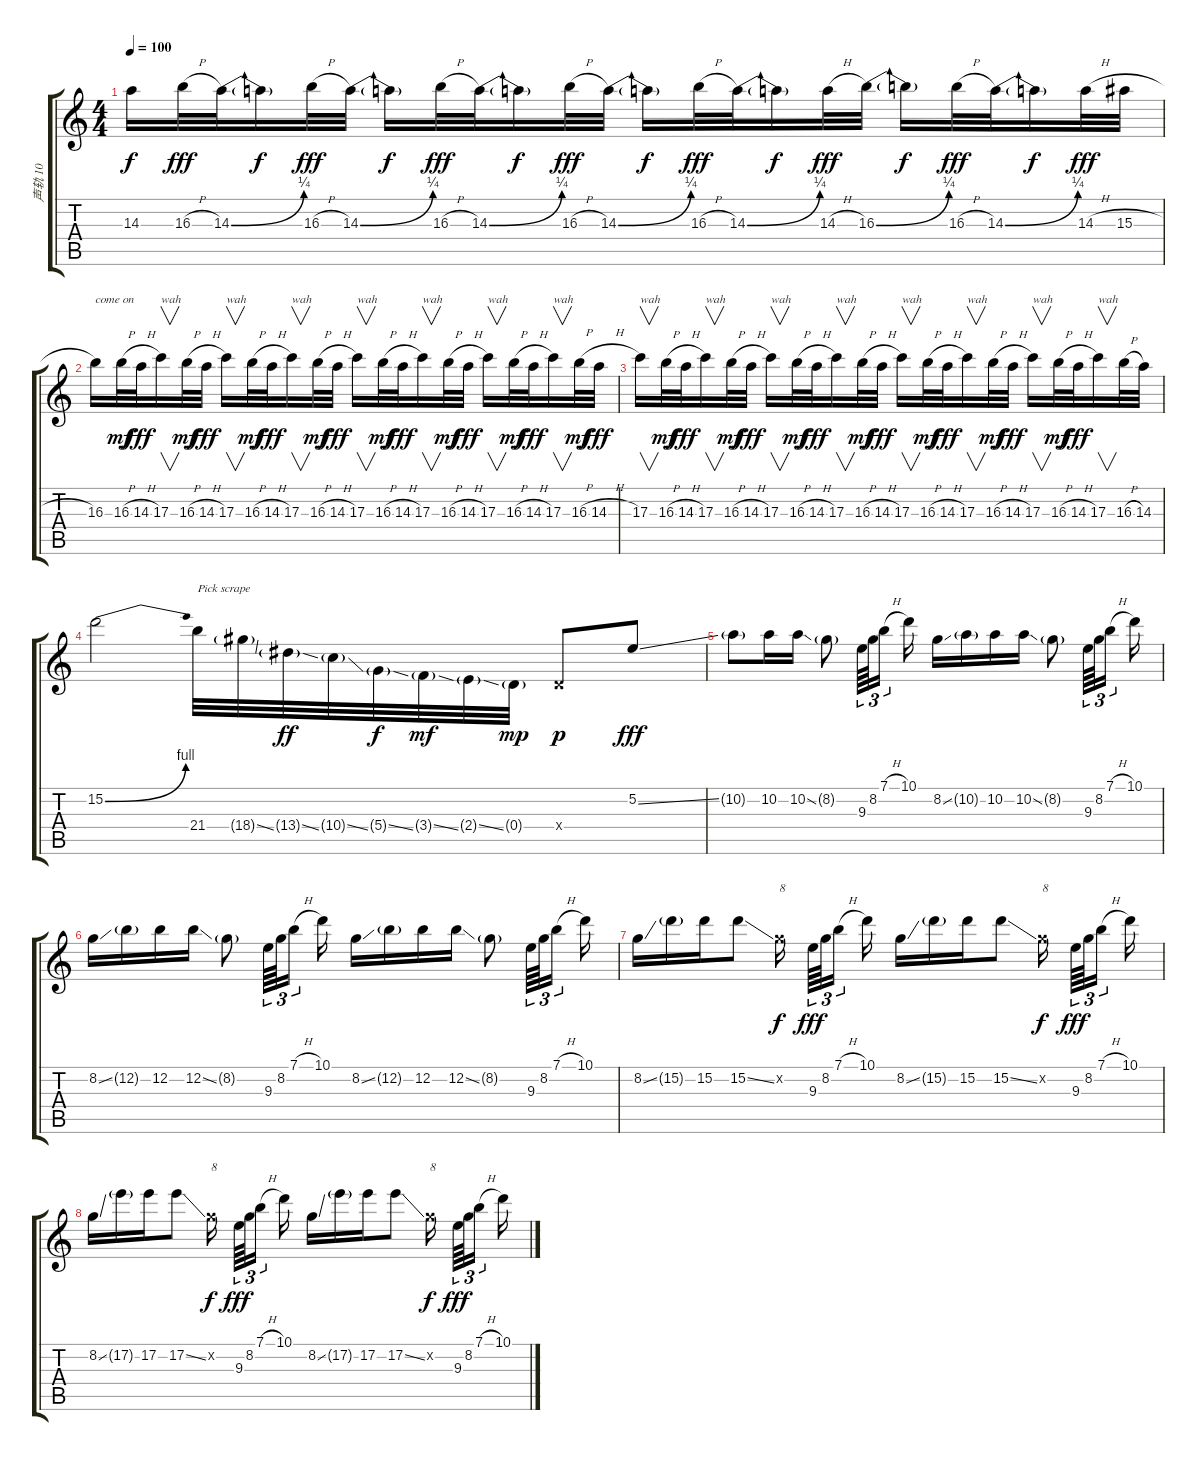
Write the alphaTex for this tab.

\track ("声轨 10" "声轨 10") {instrument distortionguitar}
\staff {score tabs}
\tuning (E4 B3 G3 D3 A2 E2) {hide}
\ts (4 4)
\tempo 100
\clef g2
\ks c
14.3{t}.16{dy f} 16.3{h}.32{dy fff} 14.3{be (bend 0 0 60 1)}.32 14.3{t}.16{dy f} 16.3{h}.32{dy fff} 14.3{be (bend 0 0 60 1)}.32 14.3{t}.16{dy f} 16.3{h}.32{dy fff} 14.3{be (bend 0 0 60 1)}.32 14.3{t}.16{dy f} 16.3{h}.32{dy fff} 14.3{be (bend 0 0 60 1)}.32 14.3{t}.16{dy f} 16.3{h}.32{dy fff} 14.3{be (bend 0 0 60 1)}.32 14.3{t}.16{dy f} 14.3{h}.32{dy fff} 16.3{be (bend 0 0 60 1)}.32 16.3{t}.16{dy f} 16.3{h}.32{dy fff} 14.3{be (bend 0 0 60 1)}.32 14.3{t}.16{dy f} 14.3{h}.32{dy fff} 15.3{h}.32 |
16.3.16{txt "come on"} 16.3{h}.32{dy mf} 14.3{h}.32{dy fff} 17.3.16{v txt "wah"} 16.3{h}.32{dy mf} 14.3{h}.32{dy fff} 17.3.16{v txt "wah"} 16.3{h}.32{dy mf} 14.3{h}.32{dy fff} 17.3.16{v txt "wah"} 16.3{h}.32{dy mf} 14.3{h}.32{dy fff} 17.3.16{v txt "wah"} 16.3{h}.32{dy mf} 14.3{h}.32{dy fff} 17.3.16{v txt "wah"} 16.3{h}.32{dy mf} 14.3{h}.32{dy fff} 17.3.16{v txt "wah"} 16.3{h}.32{dy mf} 14.3{h}.32{dy fff} 17.3.16{v txt "wah"} 16.3{h}.32{dy mf} 14.3{h}.32{dy fff} |
17.3.16{v txt "wah"} 16.3{h}.32{dy mf} 14.3{h}.32{dy fff} 17.3.16{v txt "wah"} 16.3{h}.32{dy mf} 14.3{h}.32{dy fff} 17.3.16{v txt "wah"} 16.3{h}.32{dy mf} 14.3{h}.32{dy fff} 17.3.16{v txt "wah"} 16.3{h}.32{dy mf} 14.3{h}.32{dy fff} 17.3.16{v txt "wah"} 16.3{h}.32{dy mf} 14.3{h}.32{dy fff} 17.3.16{v txt "wah"} 16.3{h}.32{dy mf} 14.3{h}.32{dy fff} 17.3.16{v txt "wah"} 16.3{h}.32{dy mf} 14.3{h}.32{dy fff} 17.3.16{v txt "wah"} 16.3{h}.32 14.3.32 |
15.2{be (bend 0 0 60 4)}.2 21.4.32{txt "Pick scrape"} 18.4{ss g}.32 13.4{ss g}.32{dy ff} 10.4{ss g}.32 5.4{ss g}.32{dy f} 3.4{ss g}.32{dy mf} 2.4{ss g}.32 0.4{g}.32{dy mp} 0.4{x}.8{dy p} 5.2{ss}.8{dy fff} |
10.2{g}.8 10.2.16 10.2{ss}.16 8.2{g}.8 9.3.64{tu (3 2)} 8.2.64{tu (3 2)} 7.1{h}.16{tu (3 2)} 10.1.16 8.2{ss}.16 10.2{g}.16 10.2.16 10.2{ss}.16 8.2{g}.8 9.3.64{tu (3 2)} 8.2.64{tu (3 2)} 7.1{h}.16{tu (3 2)} 10.1.16 |
8.2{ss}.16 12.2{g}.16 12.2.16 12.2{ss}.16 8.2{g}.8 9.3.64{tu (3 2)} 8.2.64{tu (3 2)} 7.1{h}.16{tu (3 2)} 10.1.16 8.2{ss}.16 12.2{g}.16 12.2.16 12.2{ss}.16 8.2{g}.8 9.3.64{tu (3 2)} 8.2.64{tu (3 2)} 7.1{h}.16{tu (3 2)} 10.1.16 |
8.2{ss}.16 15.2{g}.16 15.2.16 15.2{ss}.8 8.2{x}.16{txt "8" dy f} 9.3.64{tu (3 2) dy fff} 8.2.64{tu (3 2)} 7.1{h}.16{tu (3 2)} 10.1.16 8.2{ss}.16 15.2{g}.16 15.2.16 15.2{ss}.8 8.2{x}.16{txt "8" dy f} 9.3.64{tu (3 2) dy fff} 8.2.64{tu (3 2)} 7.1{h}.16{tu (3 2)} 10.1.16 |
8.2{ss}.16 17.2{g}.16 17.2.16 17.2{ss}.8 8.2{x}.16{txt "8" dy f} 9.3.64{tu (3 2) dy fff} 8.2.64{tu (3 2)} 7.1{h}.16{tu (3 2)} 10.1.16 8.2{ss}.16 17.2{g}.16 17.2.16 17.2{ss}.8 8.2{x}.16{txt "8" dy f} 9.3.64{tu (3 2) dy fff} 8.2.64{tu (3 2)} 7.1{h}.16{tu (3 2)} 10.1.16
